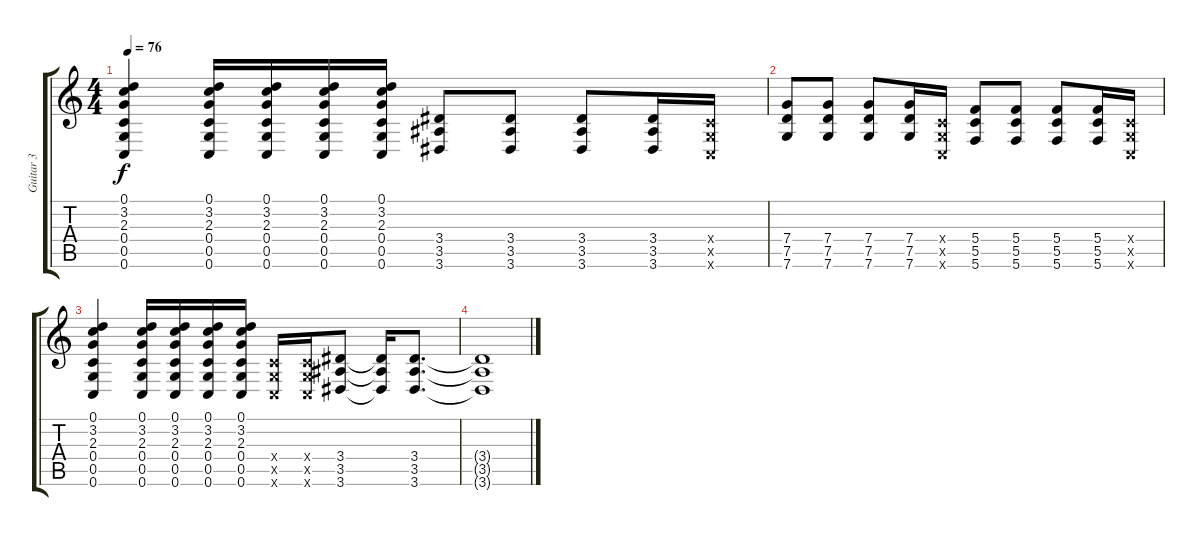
\track ("Guitar 3" "Guitar 3") {instrument overdrivenguitar}
\staff {score tabs}
\tuning (D4 A3 F3 C3 G2 C2) {hide}
\ts (4 4)
\tempo 76
\clef g2
\ks c
(0.1 3.2 2.3 0.4 0.5 0.6).4{dy f} (0.1 3.2 2.3 0.4 0.5 0.6).16 (0.1 3.2 2.3 0.4 0.5 0.6).16 (0.1 3.2 2.3 0.4 0.5 0.6).16 (0.1 3.2 2.3 0.4 0.5 0.6).16 (3.4 3.5 3.6).8 (3.4 3.5 3.6).8 (3.4 3.5 3.6).8 (3.4 3.5 3.6).16 (0.4{x} 0.5{x} 0.6{x}).16 |
(7.4 7.5 7.6).8 (7.4 7.5 7.6).8 (7.4 7.5 7.6).8 (7.4 7.5 7.6).16 (0.4{x} 0.5{x} 0.6{x}).16 (5.4 5.5 5.6).8 (5.4 5.5 5.6).8 (5.4 5.5 5.6).8 (5.4 5.5 5.6).16 (0.4{x} 0.5{x} 0.6{x}).16 |
(0.1 3.2 2.3 0.4 0.5 0.6).4 (0.1 3.2 2.3 0.4 0.5 0.6).16 (0.1 3.2 2.3 0.4 0.5 0.6).16 (0.1 3.2 2.3 0.4 0.5 0.6).16 (0.1 3.2 2.3 0.4 0.5 0.6).16 (0.4{x} 0.5{x} 0.6{x}).16 (0.4{x} 0.5{x} 0.6{x}).16 (3.4 3.5 3.6).8 (3.4{t} 3.5{t} 3.6{t}).16 (3.4 3.5 3.6).8{d} |
(3.4{t} 3.5{t} 3.6{t}).1
